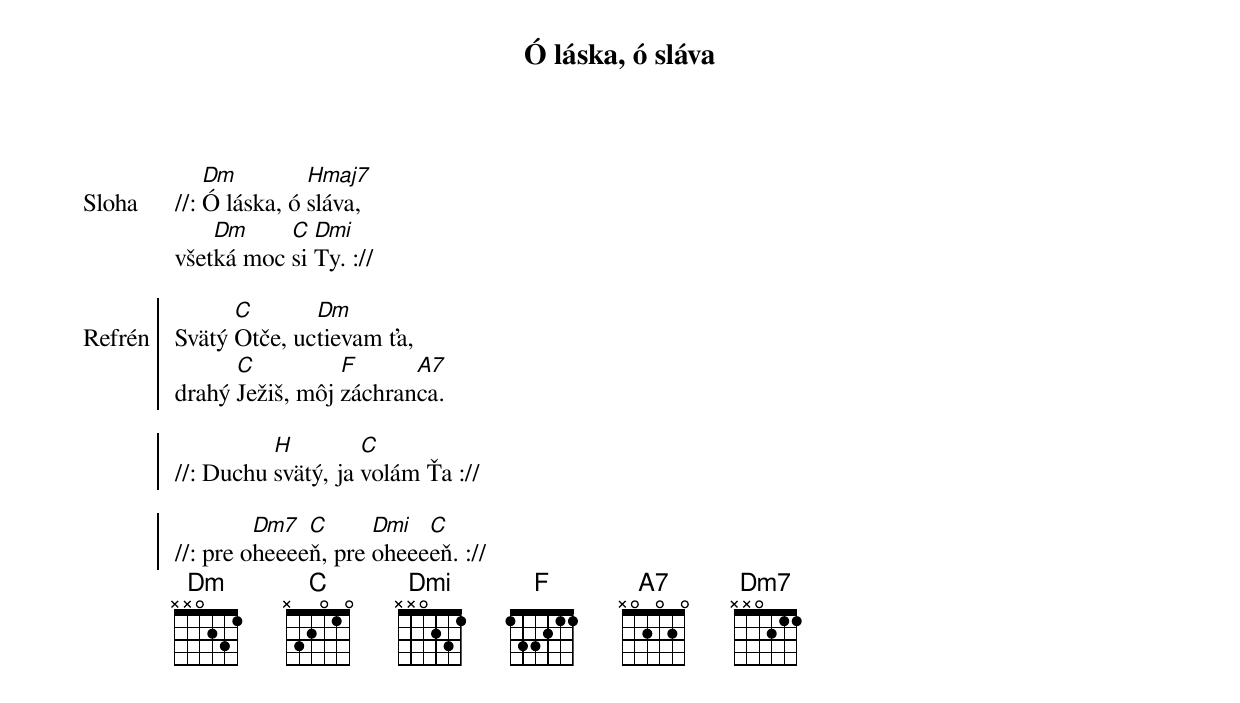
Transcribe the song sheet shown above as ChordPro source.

{title: Ó láska, ó sláva}

{sov: Sloha}
//: [Dm]Ó láska, ó [Hmaj7]sláva,
všet[Dm]ká moc [C]si [Dmi]Ty. ://
{eov}

{soc: Refrén}
Svätý [C]Otče, uc[Dm]tievam ťa,
drahý [C]Ježiš, môj [F]záchran[A7]ca.

//: Duchu [H]svätý, ja [C]volám Ťa ://

//: pre o[Dm7]heeee[C]ň, pre [Dmi]oheee[C]eň. ://
{eoc}
